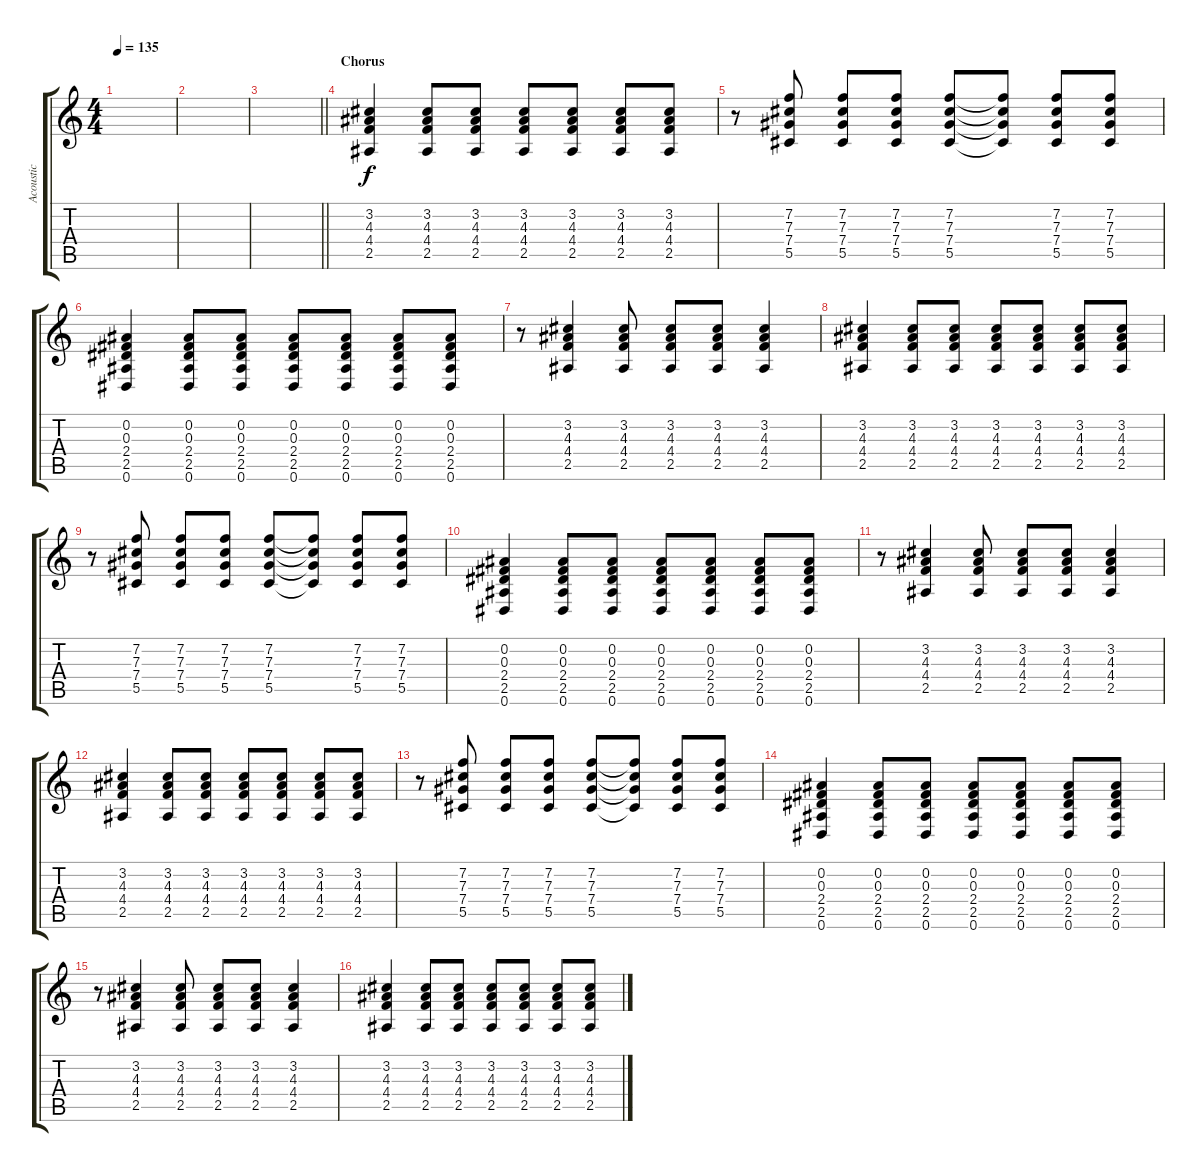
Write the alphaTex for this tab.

\track ("Acoustic" "Acoustic") {instrument acousticguitarsteel}
\staff {score tabs}
\tuning (Eb4 Bb3 Gb3 Db3 Ab2 Eb2) {hide}
\ts (4 4)
\tempo 135
\clef g2
\ks c
|
|
\barLineRight lightlight
|
\section ("" "Chorus")
(3.2 4.3 4.4 2.5).4 (3.2 4.3 4.4 2.5).8 (3.2 4.3 4.4 2.5).8 (3.2 4.3 4.4 2.5).8 (3.2 4.3 4.4 2.5).8 (3.2 4.3 4.4 2.5).8 (3.2 4.3 4.4 2.5).8 |
r.8 (7.2 7.3 7.4 5.5).8 (7.2 7.3 7.4 5.5).8 (7.2 7.3 7.4 5.5).8 (7.2 7.3 7.4 5.5).8 (7.2{t} 7.3{t} 7.4{t} 5.5{t}).8 (7.2 7.3 7.4 5.5).8 (7.2 7.3 7.4 5.5).8 |
(0.2 0.3 2.4 2.5 0.6).4 (0.2 0.3 2.4 2.5 0.6).8 (0.2 0.3 2.4 2.5 0.6).8 (0.2 0.3 2.4 2.5 0.6).8 (0.2 0.3 2.4 2.5 0.6).8 (0.2 0.3 2.4 2.5 0.6).8 (0.2 0.3 2.4 2.5 0.6).8 |
r.8 (3.2 4.3 4.4 2.5).4 (3.2 4.3 4.4 2.5).8 (3.2 4.3 4.4 2.5).8 (3.2 4.3 4.4 2.5).8 (3.2 4.3 4.4 2.5).4 |
(3.2 4.3 4.4 2.5).4 (3.2 4.3 4.4 2.5).8 (3.2 4.3 4.4 2.5).8 (3.2 4.3 4.4 2.5).8 (3.2 4.3 4.4 2.5).8 (3.2 4.3 4.4 2.5).8 (3.2 4.3 4.4 2.5).8 |
r.8 (7.2 7.3 7.4 5.5).8 (7.2 7.3 7.4 5.5).8 (7.2 7.3 7.4 5.5).8 (7.2 7.3 7.4 5.5).8 (7.2{t} 7.3{t} 7.4{t} 5.5{t}).8 (7.2 7.3 7.4 5.5).8 (7.2 7.3 7.4 5.5).8 |
(0.2 0.3 2.4 2.5 0.6).4 (0.2 0.3 2.4 2.5 0.6).8 (0.2 0.3 2.4 2.5 0.6).8 (0.2 0.3 2.4 2.5 0.6).8 (0.2 0.3 2.4 2.5 0.6).8 (0.2 0.3 2.4 2.5 0.6).8 (0.2 0.3 2.4 2.5 0.6).8 |
r.8 (3.2 4.3 4.4 2.5).4 (3.2 4.3 4.4 2.5).8 (3.2 4.3 4.4 2.5).8 (3.2 4.3 4.4 2.5).8 (3.2 4.3 4.4 2.5).4 |
(3.2 4.3 4.4 2.5).4 (3.2 4.3 4.4 2.5).8 (3.2 4.3 4.4 2.5).8 (3.2 4.3 4.4 2.5).8 (3.2 4.3 4.4 2.5).8 (3.2 4.3 4.4 2.5).8 (3.2 4.3 4.4 2.5).8 |
r.8 (7.2 7.3 7.4 5.5).8 (7.2 7.3 7.4 5.5).8 (7.2 7.3 7.4 5.5).8 (7.2 7.3 7.4 5.5).8 (7.2{t} 7.3{t} 7.4{t} 5.5{t}).8 (7.2 7.3 7.4 5.5).8 (7.2 7.3 7.4 5.5).8 |
(0.2 0.3 2.4 2.5 0.6).4 (0.2 0.3 2.4 2.5 0.6).8 (0.2 0.3 2.4 2.5 0.6).8 (0.2 0.3 2.4 2.5 0.6).8 (0.2 0.3 2.4 2.5 0.6).8 (0.2 0.3 2.4 2.5 0.6).8 (0.2 0.3 2.4 2.5 0.6).8 |
r.8 (3.2 4.3 4.4 2.5).4 (3.2 4.3 4.4 2.5).8 (3.2 4.3 4.4 2.5).8 (3.2 4.3 4.4 2.5).8 (3.2 4.3 4.4 2.5).4 |
(3.2 4.3 4.4 2.5).4 (3.2 4.3 4.4 2.5).8 (3.2 4.3 4.4 2.5).8 (3.2 4.3 4.4 2.5).8 (3.2 4.3 4.4 2.5).8 (3.2 4.3 4.4 2.5).8 (3.2 4.3 4.4 2.5).8
